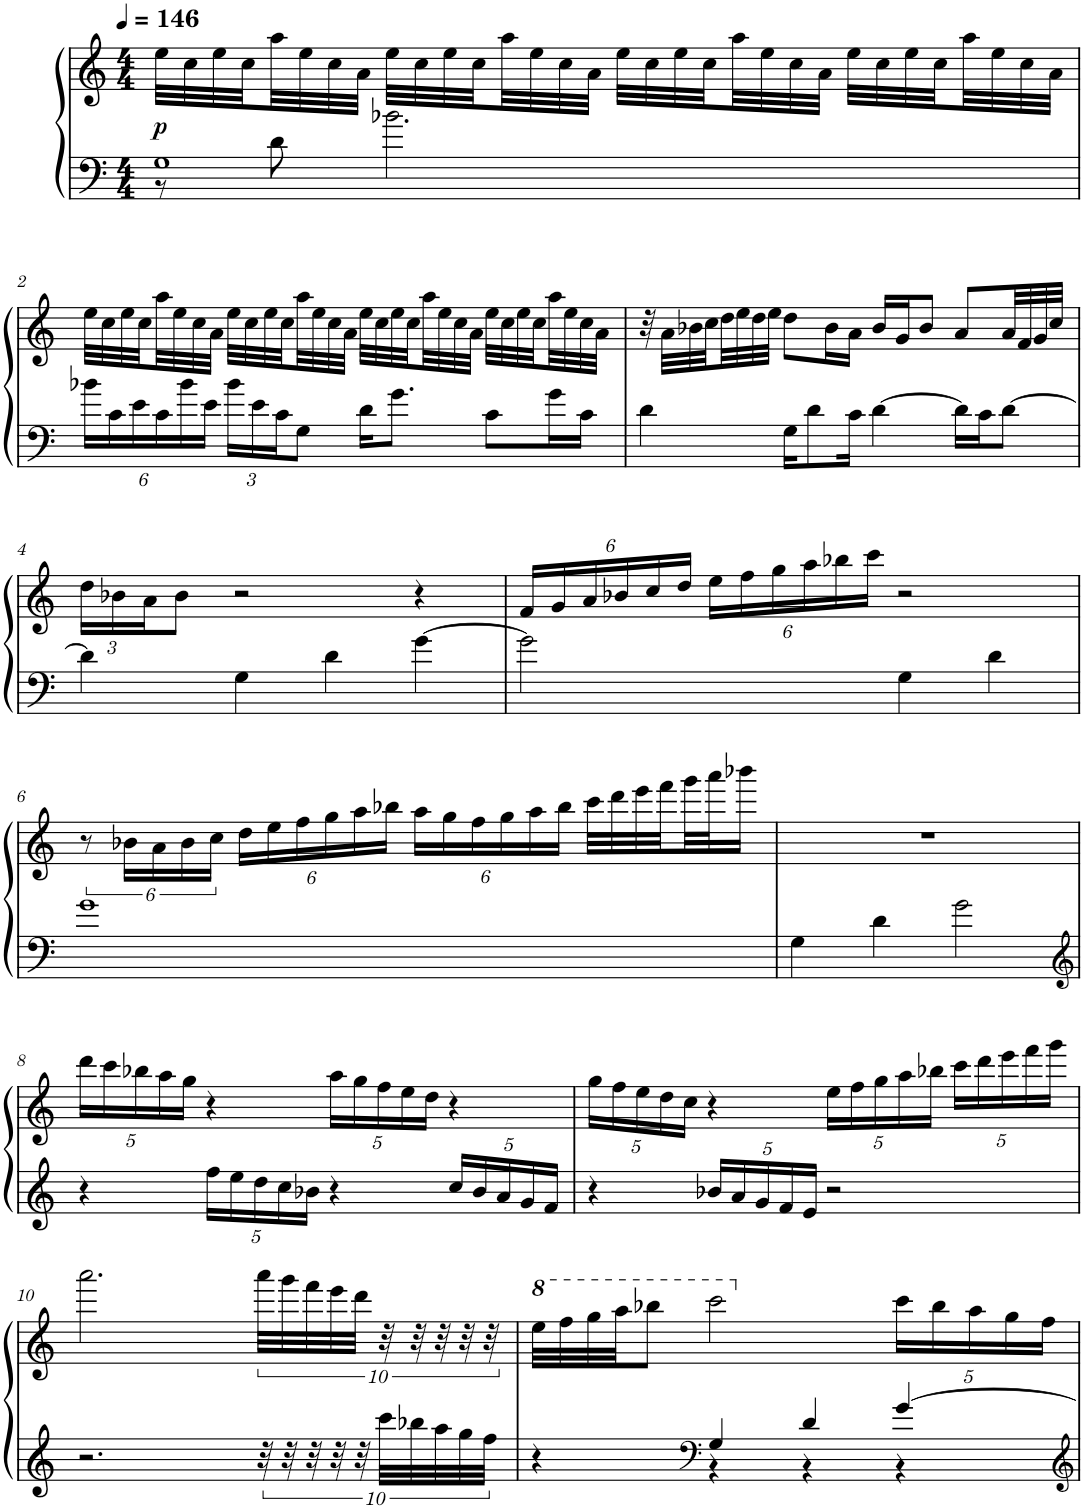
**kern	**kern	**dynam
*part1	*part1	*part1
*staff2	*staff1	*staff1/2
*I"Piano	*	*
*I'Pno.	*	*
*clefF4	*clefG2	*
*k[]	*k[]	*
*M4/4	*M4/4	*
*MM146	*MM146	*
=1	=1	=1
*^	*	*
!	!	!	!LO:DY:b
1G	8r	32ee\LLL	p
.	.	32cc\	.
.	.	32ee\	.
.	.	32cc\	.
.	8d\	32aa\	.
.	.	32ee\	.
.	.	32cc\	.
.	.	32a\JJJ	.
.	2.b-X\	32ee\LLL	.
.	.	32cc\	.
.	.	32ee\	.
.	.	32cc\	.
.	.	32aa\	.
.	.	32ee\	.
.	.	32cc\	.
.	.	32a\JJJ	.
.	.	32ee\LLL	.
.	.	32cc\	.
.	.	32ee\	.
.	.	32cc\	.
.	.	32aa\	.
.	.	32ee\	.
.	.	32cc\	.
.	.	32a\JJJ	.
.	.	32ee\LLL	.
.	.	32cc\	.
.	.	32ee\	.
.	.	32cc\	.
.	.	32aa\	.
.	.	32ee\	.
.	.	32cc\	.
.	.	32a\JJJ	.
*v	*v	*	*
!!LO:LB:g=z
=2	=2	=2
*Xbrackettup	*	*
24b-X\LL	32ee\LLL	.
.	32cc\	.
24c\	.	.
.	32ee\	.
24e\	.	.
.	32cc\	.
24c\	32aa\	.
.	32ee\	.
24b-\	.	.
.	32cc\	.
24e\JJ	.	.
.	32a\JJJ	.
24b-\LL	32ee\LLL	.
.	32cc\	.
24e\	.	.
.	32ee\	.
24c\J	.	.
.	32cc\	.
8G\J	32aa\	.
.	32ee\	.
.	32cc\	.
.	32a\JJJ	.
16d\KL	32ee\LLL	.
.	32cc\	.
8.g\J	32ee\	.
.	32cc\	.
.	32aa\	.
.	32ee\	.
.	32cc\	.
.	32a\JJJ	.
8c\L	32ee\LLL	.
.	32cc\	.
.	32ee\	.
.	32cc\	.
16g\L	32aa\	.
.	32ee\	.
16c\JJ	32cc\	.
.	32a\JJJ	.
=3	=3	=3
4d\	32r	.
.	32a\LLL	.
.	32b-X\	.
.	32cc\	.
.	32dd\	.
.	32ee\	.
.	32dd\	.
.	32ee\JJJ	.
16G\KL	8dd\L	.
8d\	.	.
.	16b-\L	.
16c\Jk	16a\JJ	.
[4d\	16b-/LL	.
.	16g/J	.
.	8b-/J	.
16d\LL]	8a/L	.
16c\J	.	.
[8d\J	32a/LL	.
.	32f/	.
.	32g/	.
.	32cc/JJJ	.
!!LO:LB:g=z
=4	=4	=4
*	*Xbrackettup	*
4d\]	24dd\LL	.
.	24b-X\	.
.	24a\J	.
.	8b-\J	.
4G\	2r	.
4d\	.	.
[4g\	4r	.
=5	=5	=5
2g\]	24f/LL	.
.	24g/	.
.	24a/	.
.	24b-X/	.
.	24cc/	.
.	24dd/JJ	.
.	24ee\LL	.
.	24ff\	.
.	24gg\	.
.	24aa\	.
.	24bb-X\	.
.	24ccc\JJ	.
4G\	2r	.
4d\	.	.
!!LO:LB:g=z
=6	=6	=6
*	*brackettup	*
1g	12r	.
.	24b-X\LL	.
.	24a\	.
.	24b-\	.
.	24cc\JJ	.
*	*Xbrackettup	*
.	24dd\LL	.
.	24ee\	.
.	24ff\	.
.	24gg\	.
.	24aa\	.
.	24bb-X\JJ	.
.	24aa\LL	.
.	24gg\	.
.	24ff\	.
.	24gg\	.
.	24aa\	.
.	24bb-\JJ	.
.	32ccc\LLL	.
.	32ddd\	.
.	32eee\	.
.	32fff\	.
.	32ggg\	.
.	32aaa\J	.
.	16bbb-X\JJ	.
=7	=7	=7
4G\	1r	.
4d\	.	.
2g\	.	.
!!LO:LB:g=z
=8	=8	=8
*clefG2	*	*
4r	20ddd\LL	.
.	20ccc\	.
.	20bb-X\	.
.	20aa\	.
.	20gg\JJ	.
20ff\LL	4r	.
20ee\	.	.
20dd\	.	.
20cc\	.	.
20b-X\JJ	.	.
4r	20aa\LL	.
.	20gg\	.
.	20ff\	.
.	20ee\	.
.	20dd\JJ	.
20cc/LL	4r	.
20b-/	.	.
20a/	.	.
20g/	.	.
20f/JJ	.	.
=9	=9	=9
4r	20gg\LL	.
.	20ff\	.
.	20ee\	.
.	20dd\	.
.	20cc\JJ	.
20b-X/LL	4r	.
20a/	.	.
20g/	.	.
20f/	.	.
20e/JJ	.	.
2r	20ee\LL	.
.	20ff\	.
.	20gg\	.
.	20aa\	.
.	20bb-X\JJ	.
.	20ccc\LL	.
.	20ddd\	.
.	20eee\	.
.	20fff\	.
.	20ggg\JJ	.
!!LO:LB:g=z
=10	=10	=10
2.r	2.aaa\	.
*brackettup	*brackettup	*
40r	40aaa\LLL	.
40r	40ggg\	.
40r	40fff\	.
40r	40eee\	.
40r	40ddd\JJJ	.
40ccc\LLL	40r	.
40bb-X\	40r	.
40aa\	40r	.
40gg\	40r	.
40ff\JJJ	40r	.
=11	=11	=11
*^	*	*
*	*	*8va	*
4r	4ryy	32eee\LLL	.
.	.	32fff\	.
.	.	32ggg\	.
.	.	32aaa\JJ	.
.	.	8bbb-X\J	.
*clefF4	*	*	*
4G/	4r	2cccc\	.
4d/	4r	.	.
*	*	*X8va	*
*	*	*Xbrackettup	*
[4g/	4r	20ccc\LL	.
.	.	20bb-\	.
.	.	20aa\	.
.	.	20gg\	.
.	.	20ff\JJ	.
*v	*v	*	*
=	=	=
*-	*-	*-
